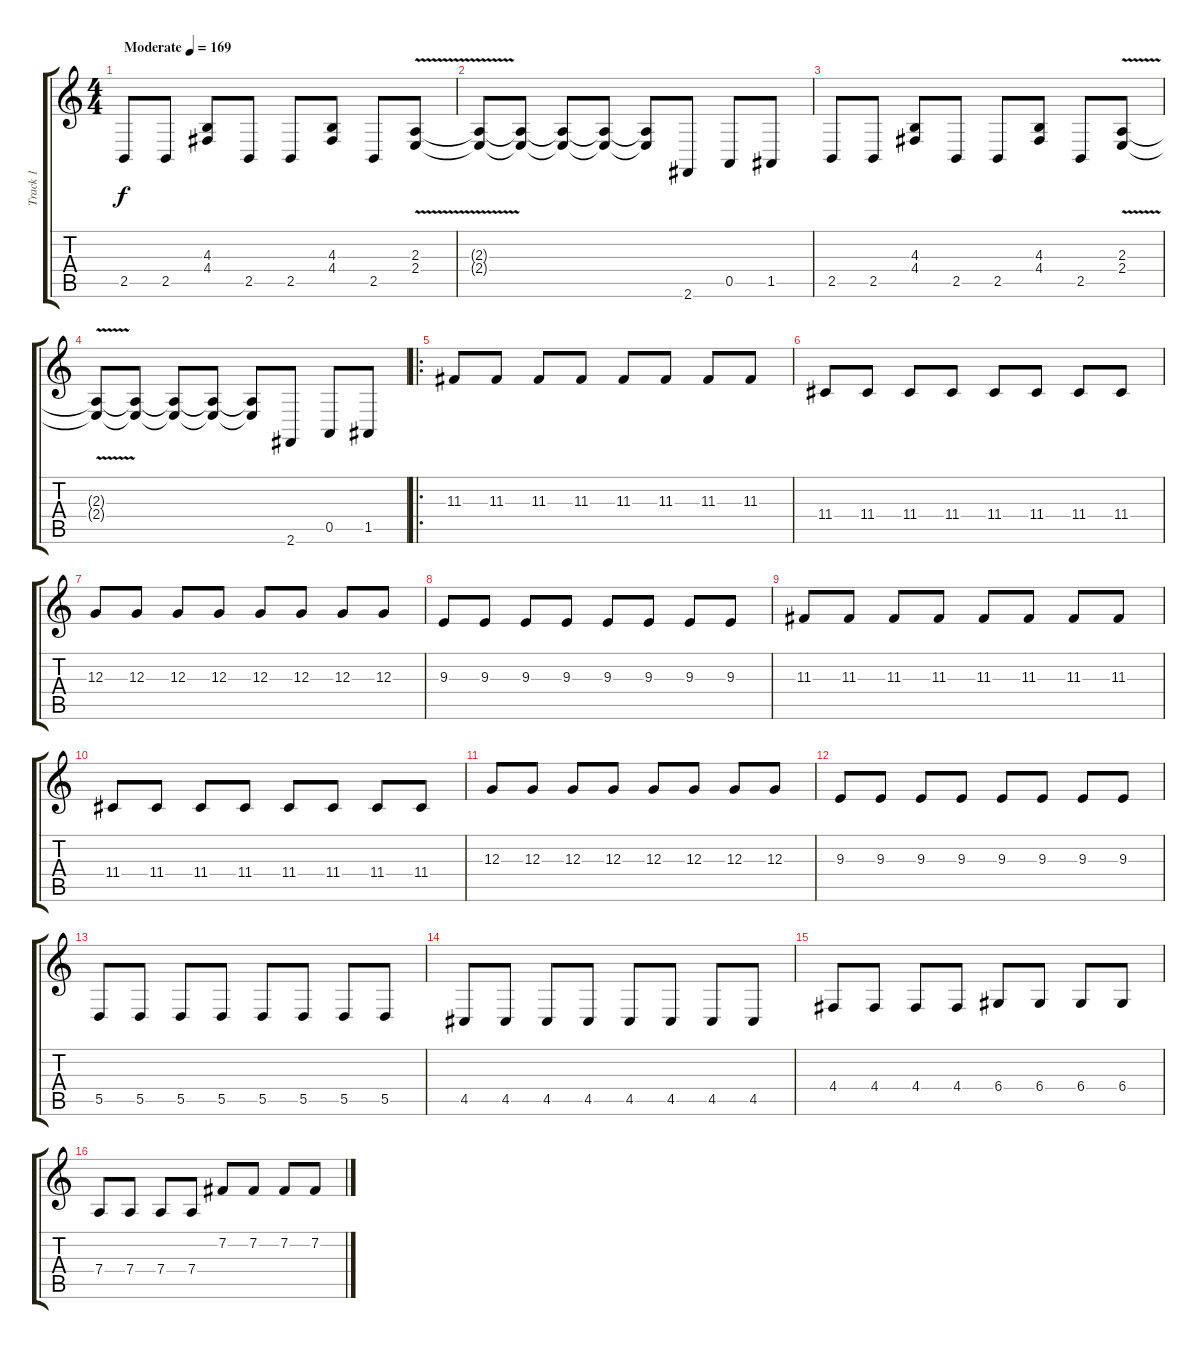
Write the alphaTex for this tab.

\track ("Track 1" "Track 1") {instrument lead5charang}
\staff {score tabs}
\tuning (E4 B3 G3 D3 A2 E2) {hide}
\ts (4 4)
\tempo (169 "Moderate")
\clef g2
\ks c
2.5.8{dy f instrument lead5charang} 2.5.8 (4.3 4.4).8 2.5.8 2.5.8 (4.3 4.4).8 2.5.8 (2.3{v} 2.4).8 |
(2.3{t} 2.4{t}).8 (2.3{t} 2.4{t}).8 (2.3{t} 2.4{t}).8 (2.3{t} 2.4{t}).8 (2.3{t} 2.4{t}).8 2.6.8 0.5.8 1.5.8 |
2.5.8 2.5.8 (4.3 4.4).8 2.5.8 2.5.8 (4.3 4.4).8 2.5.8 (2.3{v} 2.4).8 |
(2.3{t} 2.4{t}).8 (2.3{t} 2.4{t}).8 (2.3{t} 2.4{t}).8 (2.3{t} 2.4{t}).8 (2.3{t} 2.4{t}).8 2.6.8 0.5.8 1.5.8 |
\ro
11.3.8 11.3.8 11.3.8 11.3.8 11.3.8 11.3.8 11.3.8 11.3.8 |
11.4.8 11.4.8 11.4.8 11.4.8 11.4.8 11.4.8 11.4.8 11.4.8 |
12.3.8 12.3.8 12.3.8 12.3.8 12.3.8 12.3.8 12.3.8 12.3.8 |
9.3.8 9.3.8 9.3.8 9.3.8 9.3.8 9.3.8 9.3.8 9.3.8 |
11.3.8 11.3.8 11.3.8 11.3.8 11.3.8 11.3.8 11.3.8 11.3.8 |
11.4.8 11.4.8 11.4.8 11.4.8 11.4.8 11.4.8 11.4.8 11.4.8 |
12.3.8 12.3.8 12.3.8 12.3.8 12.3.8 12.3.8 12.3.8 12.3.8 |
9.3.8 9.3.8 9.3.8 9.3.8 9.3.8 9.3.8 9.3.8 9.3.8 |
5.5.8 5.5.8 5.5.8 5.5.8 5.5.8 5.5.8 5.5.8 5.5.8 |
4.5.8 4.5.8 4.5.8 4.5.8 4.5.8 4.5.8 4.5.8 4.5.8 |
4.4.8 4.4.8 4.4.8 4.4.8 6.4.8 6.4.8 6.4.8 6.4.8 |
7.4.8 7.4.8 7.4.8 7.4.8 7.2.8 7.2.8 7.2.8 7.2.8
